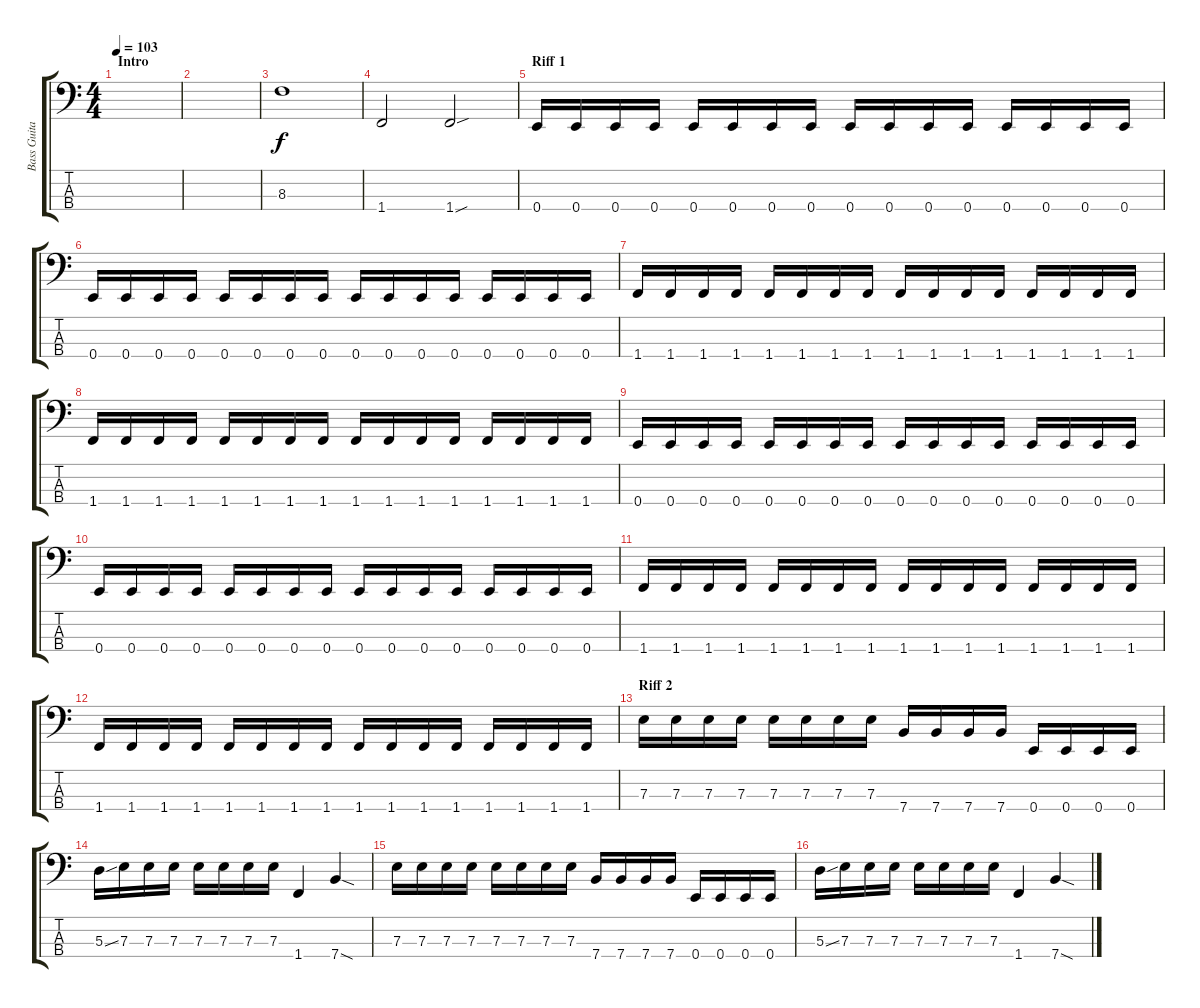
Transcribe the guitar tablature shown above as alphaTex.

\track ("Bass Guitar" "Bass Guita") {instrument electricbasspick}
\staff {score tabs}
\tuning (G2 D2 A1 E1) {hide}
\ts (4 4)
\section ("" "Intro")
\tempo 103
\clef f4
\ks c
|
|
8.3.1 |
1.4.2 1.4{sou}.2 |
\section ("" "Riff 1")
0.4.16 0.4.16 0.4.16 0.4.16 0.4.16 0.4.16 0.4.16 0.4.16 0.4.16 0.4.16 0.4.16 0.4.16 0.4.16 0.4.16 0.4.16 0.4.16 |
0.4.16 0.4.16 0.4.16 0.4.16 0.4.16 0.4.16 0.4.16 0.4.16 0.4.16 0.4.16 0.4.16 0.4.16 0.4.16 0.4.16 0.4.16 0.4.16 |
1.4.16 1.4.16 1.4.16 1.4.16 1.4.16 1.4.16 1.4.16 1.4.16 1.4.16 1.4.16 1.4.16 1.4.16 1.4.16 1.4.16 1.4.16 1.4.16 |
1.4.16 1.4.16 1.4.16 1.4.16 1.4.16 1.4.16 1.4.16 1.4.16 1.4.16 1.4.16 1.4.16 1.4.16 1.4.16 1.4.16 1.4.16 1.4.16 |
0.4.16 0.4.16 0.4.16 0.4.16 0.4.16 0.4.16 0.4.16 0.4.16 0.4.16 0.4.16 0.4.16 0.4.16 0.4.16 0.4.16 0.4.16 0.4.16 |
0.4.16 0.4.16 0.4.16 0.4.16 0.4.16 0.4.16 0.4.16 0.4.16 0.4.16 0.4.16 0.4.16 0.4.16 0.4.16 0.4.16 0.4.16 0.4.16 |
1.4.16 1.4.16 1.4.16 1.4.16 1.4.16 1.4.16 1.4.16 1.4.16 1.4.16 1.4.16 1.4.16 1.4.16 1.4.16 1.4.16 1.4.16 1.4.16 |
1.4.16 1.4.16 1.4.16 1.4.16 1.4.16 1.4.16 1.4.16 1.4.16 1.4.16 1.4.16 1.4.16 1.4.16 1.4.16 1.4.16 1.4.16 1.4.16 |
\section ("" "Riff 2")
7.3.16 7.3.16 7.3.16 7.3.16 7.3.16 7.3.16 7.3.16 7.3.16 7.4.16 7.4.16 7.4.16 7.4.16 0.4.16 0.4.16 0.4.16 0.4.16 |
5.3{ss}.16 7.3.16 7.3.16 7.3.16 7.3.16 7.3.16 7.3.16 7.3.16 1.4.4 7.4{sod}.4 |
7.3.16 7.3.16 7.3.16 7.3.16 7.3.16 7.3.16 7.3.16 7.3.16 7.4.16 7.4.16 7.4.16 7.4.16 0.4.16 0.4.16 0.4.16 0.4.16 |
5.3{ss}.16 7.3.16 7.3.16 7.3.16 7.3.16 7.3.16 7.3.16 7.3.16 1.4.4 7.4{sod}.4
